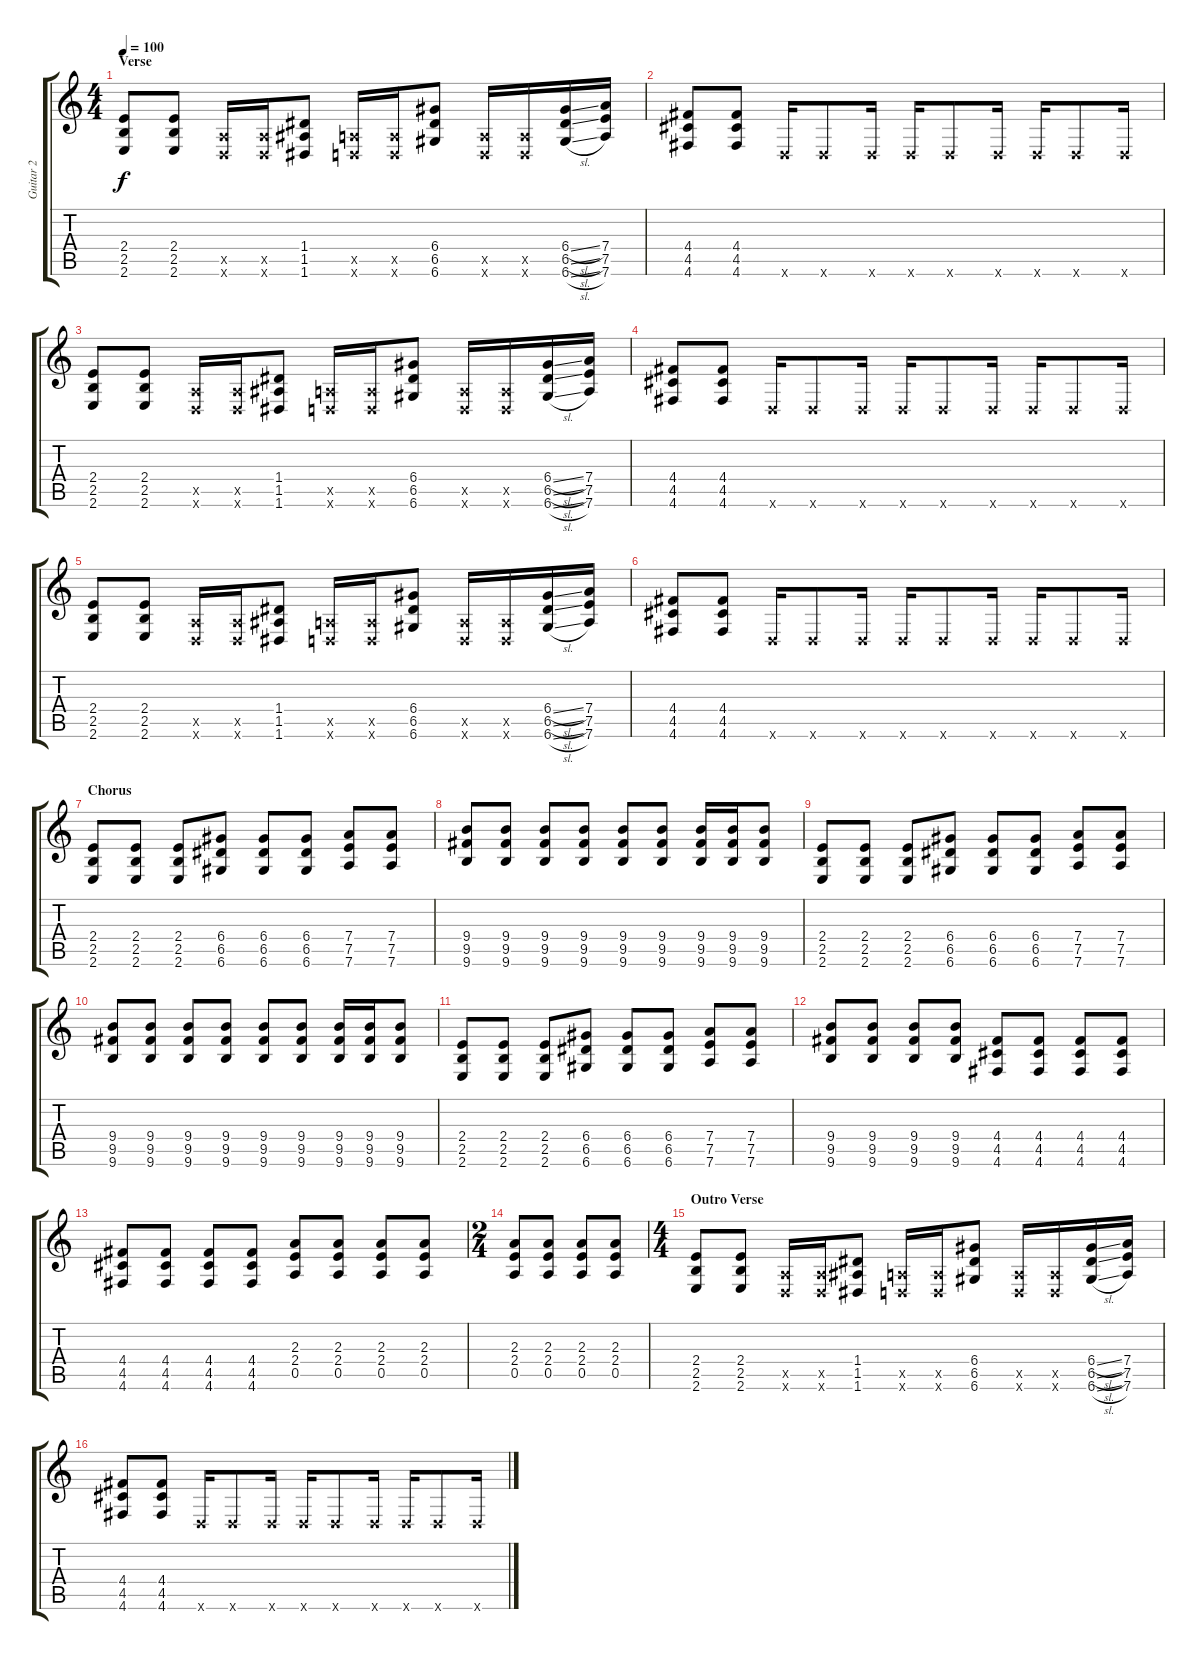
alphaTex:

\track ("Guitar 2" "Guitar 2") {instrument distortionguitar}
\staff {score tabs}
\tuning (E4 B3 G3 D3 A2 D2) {hide}
\ts (4 4)
\section ("" "Verse")
\tempo 100
\clef g2
\ks c
(2.4 2.5 2.6).8{dy f balance 16 instrument distortionguitar} (2.4 2.5 2.6).8 (0.5{x} 0.6{x}).16 (0.5{x} 0.6{x}).16 (1.4 1.5 1.6).8 (0.5{x} 0.6{x}).16 (0.5{x} 0.6{x}).16 (6.4 6.5 6.6).8 (0.5{x} 0.6{x}).16 (0.5{x} 0.6{x}).16 (6.4{sl} 6.5{sl} 6.6{sl}).16 (7.4 7.5 7.6).16 |
(4.4 4.5 4.6).8 (4.4 4.5 4.6).8 0.6{x}.16 0.6{x}.8 0.6{x}.16 0.6{x}.16 0.6{x}.8 0.6{x}.16 0.6{x}.16 0.6{x}.8 0.6{x}.16 |
(2.4 2.5 2.6).8{balance 16 instrument distortionguitar} (2.4 2.5 2.6).8 (0.5{x} 0.6{x}).16 (0.5{x} 0.6{x}).16 (1.4 1.5 1.6).8 (0.5{x} 0.6{x}).16 (0.5{x} 0.6{x}).16 (6.4 6.5 6.6).8 (0.5{x} 0.6{x}).16 (0.5{x} 0.6{x}).16 (6.4{sl} 6.5{sl} 6.6{sl}).16 (7.4 7.5 7.6).16 |
(4.4 4.5 4.6).8 (4.4 4.5 4.6).8 0.6{x}.16 0.6{x}.8 0.6{x}.16 0.6{x}.16 0.6{x}.8 0.6{x}.16 0.6{x}.16 0.6{x}.8 0.6{x}.16 |
(2.4 2.5 2.6).8{balance 16 instrument distortionguitar} (2.4 2.5 2.6).8 (0.5{x} 0.6{x}).16 (0.5{x} 0.6{x}).16 (1.4 1.5 1.6).8 (0.5{x} 0.6{x}).16 (0.5{x} 0.6{x}).16 (6.4 6.5 6.6).8 (0.5{x} 0.6{x}).16 (0.5{x} 0.6{x}).16 (6.4{sl} 6.5{sl} 6.6{sl}).16 (7.4 7.5 7.6).16 |
(4.4 4.5 4.6).8 (4.4 4.5 4.6).8 0.6{x}.16 0.6{x}.8 0.6{x}.16 0.6{x}.16 0.6{x}.8 0.6{x}.16 0.6{x}.16 0.6{x}.8 0.6{x}.16 |
\section ("" "Chorus")
(2.4 2.5 2.6).8 (2.4 2.5 2.6).8 (2.4 2.5 2.6).8 (6.4 6.5 6.6).8 (6.4 6.5 6.6).8 (6.4 6.5 6.6).8 (7.4 7.5 7.6).8 (7.4 7.5 7.6).8 |
(9.4 9.5 9.6).8 (9.4 9.5 9.6).8 (9.4 9.5 9.6).8 (9.4 9.5 9.6).8 (9.4 9.5 9.6).8 (9.4 9.5 9.6).8 (9.4 9.5 9.6).16 (9.4 9.5 9.6).16 (9.4 9.5 9.6).8 |
(2.4 2.5 2.6).8 (2.4 2.5 2.6).8 (2.4 2.5 2.6).8 (6.4 6.5 6.6).8 (6.4 6.5 6.6).8 (6.4 6.5 6.6).8 (7.4 7.5 7.6).8 (7.4 7.5 7.6).8 |
(9.4 9.5 9.6).8 (9.4 9.5 9.6).8 (9.4 9.5 9.6).8 (9.4 9.5 9.6).8 (9.4 9.5 9.6).8 (9.4 9.5 9.6).8 (9.4 9.5 9.6).16 (9.4 9.5 9.6).16 (9.4 9.5 9.6).8 |
(2.4 2.5 2.6).8 (2.4 2.5 2.6).8 (2.4 2.5 2.6).8 (6.4 6.5 6.6).8 (6.4 6.5 6.6).8 (6.4 6.5 6.6).8 (7.4 7.5 7.6).8 (7.4 7.5 7.6).8 |
(9.4 9.5 9.6).8 (9.4 9.5 9.6).8 (9.4 9.5 9.6).8 (9.4 9.5 9.6).8 (4.4 4.5 4.6).8 (4.4 4.5 4.6).8 (4.4 4.5 4.6).8 (4.4 4.5 4.6).8 |
(4.4 4.5 4.6).8 (4.4 4.5 4.6).8 (4.4 4.5 4.6).8 (4.4 4.5 4.6).8 (2.3 2.4 0.5).8 (2.3 2.4 0.5).8 (2.3 2.4 0.5).8 (2.3 2.4 0.5).8 |
\ts (2 4)
(2.3 2.4 0.5).8 (2.3 2.4 0.5).8 (2.3 2.4 0.5).8 (2.3 2.4 0.5).8 |
\ts (4 4)
\section ("" "Outro Verse")
(2.4 2.5 2.6).8{balance 16 instrument distortionguitar} (2.4 2.5 2.6).8 (0.5{x} 0.6{x}).16 (0.5{x} 0.6{x}).16 (1.4 1.5 1.6).8 (0.5{x} 0.6{x}).16 (0.5{x} 0.6{x}).16 (6.4 6.5 6.6).8 (0.5{x} 0.6{x}).16 (0.5{x} 0.6{x}).16 (6.4{sl} 6.5{sl} 6.6{sl}).16 (7.4 7.5 7.6).16 |
(4.4 4.5 4.6).8 (4.4 4.5 4.6).8 0.6{x}.16 0.6{x}.8 0.6{x}.16 0.6{x}.16 0.6{x}.8 0.6{x}.16 0.6{x}.16 0.6{x}.8 0.6{x}.16
